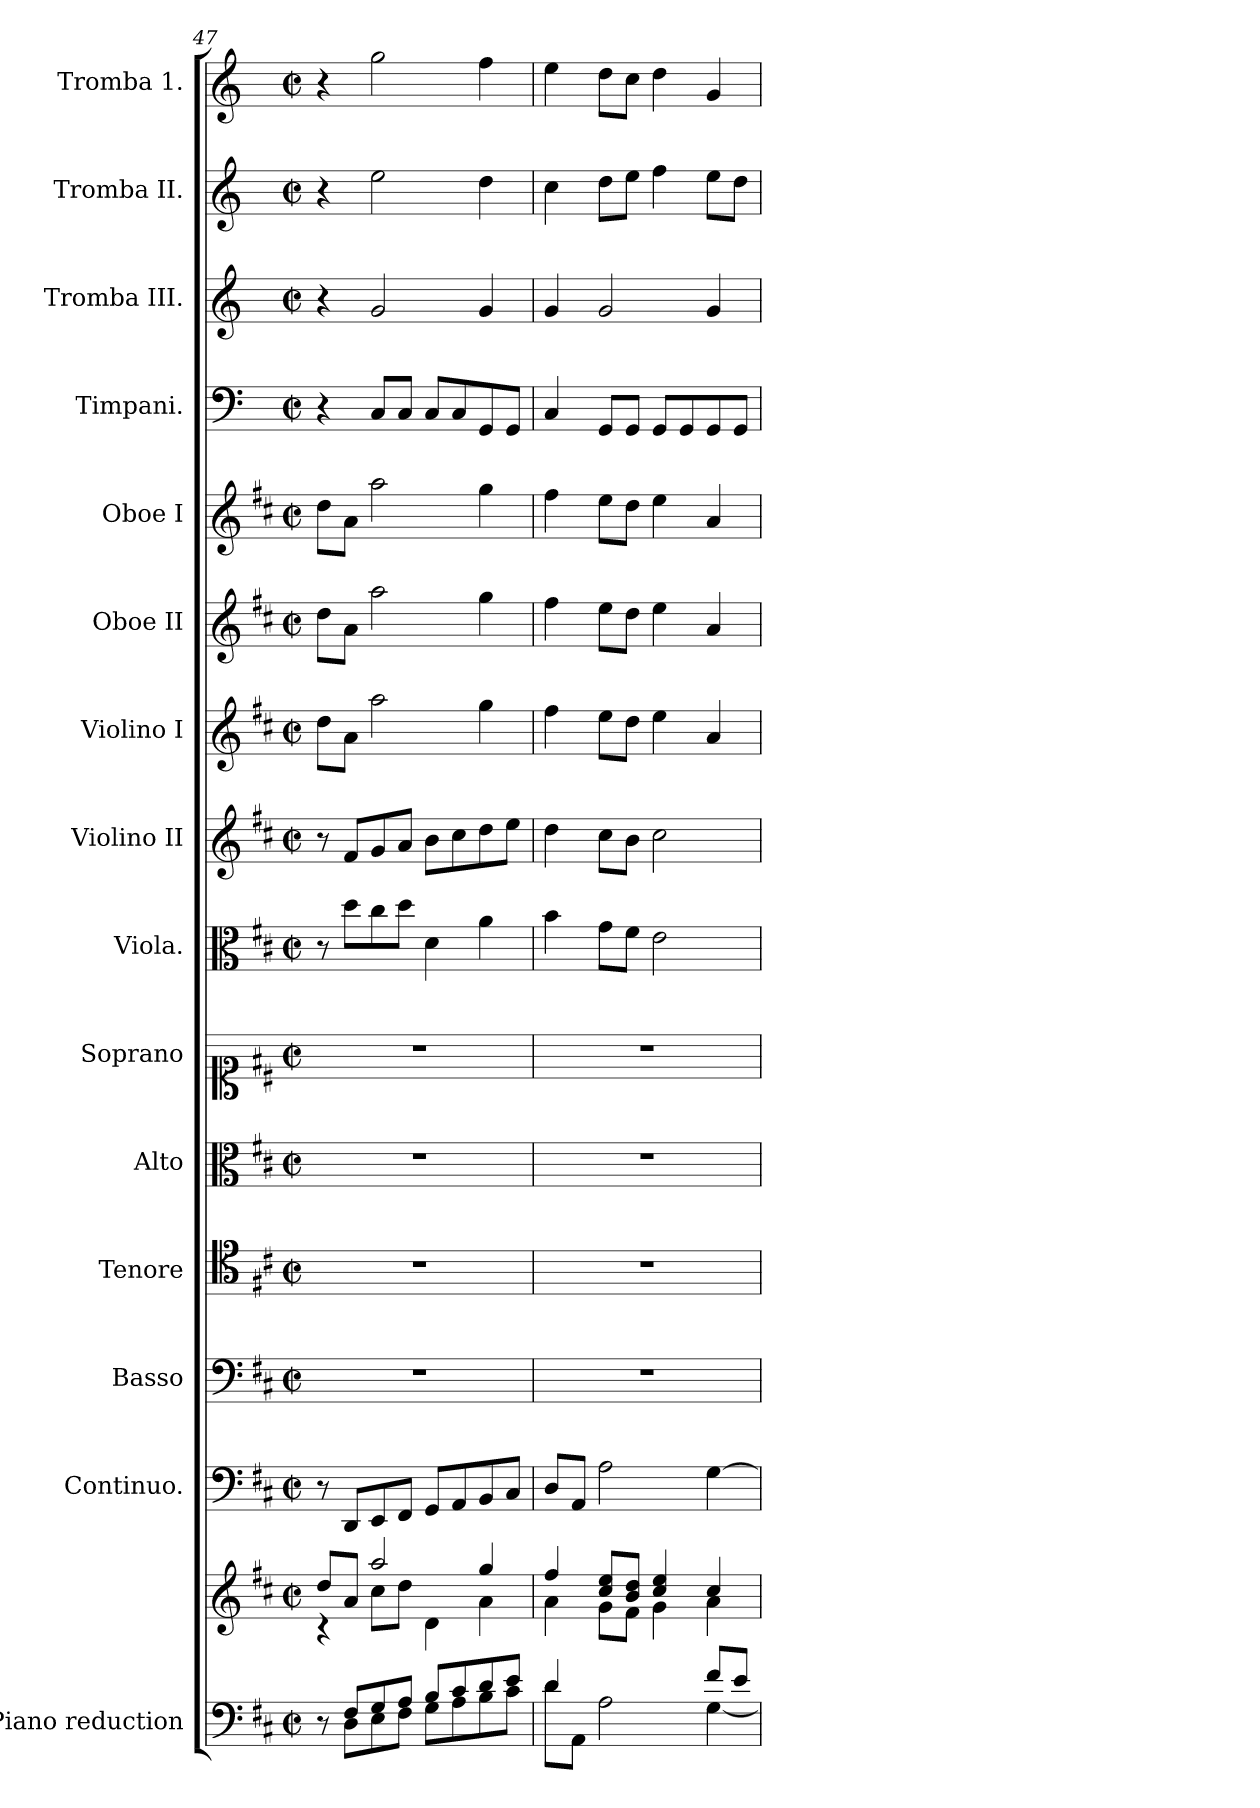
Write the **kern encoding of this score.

**kern	**kern	**kern	**kern	**kern	**kern	**kern	**kern	**kern	**kern	**kern	**kern	**kern	**kern	**kern	**kern
*part15	*part15	*part14	*part13	*part12	*part11	*part10	*part9	*part8	*part7	*part6	*part5	*part4	*part3	*part2	*part1
*staff16	*staff15	*staff14	*staff13	*staff12	*staff11	*staff10	*staff9	*staff8	*staff7	*staff6	*staff5	*staff4	*staff3	*staff2	*staff1
*I"Piano reduction	*	*I"Continuo.	*I"Basso	*I"Tenore	*I"Alto	*I"Soprano	*I"Viola.	*I"Violino II	*I"Violino I	*I"Oboe II	*I"Oboe I	*I"Timpani.	*I"Tromba III.	*I"Tromba II.	*I"Tromba 1.
*I'Pno	*	*	*	*	*	*	*I'Vla	*	*I'Vln	*I'Ob	*I'Ob	*I'Timp	*	*	*
*clefF4	*clefG2	*clefF4	*clefF4	*clefC4	*clefC3	*clefC1	*clefC3	*clefG2	*clefG2	*clefG2	*clefG2	*clefF4	*clefG2	*clefG2	*clefG2
*	*	*	*	*	*	*	*	*	*	*	*	*ITrd-1c-2	*ITrd-1c-2	*ITrd-1c-2	*ITrd-1c-2
*k[f#c#]	*k[f#c#]	*k[f#c#]	*k[f#c#]	*k[f#c#]	*k[f#c#]	*k[f#c#]	*k[f#c#]	*k[f#c#]	*k[f#c#]	*k[f#c#]	*k[f#c#]	*k[f#c#]	*k[f#c#]	*k[f#c#]	*k[f#c#]
*M2/2	*M2/2	*M2/2	*M2/2	*M2/2	*M2/2	*M2/2	*M2/2	*M2/2	*M2/2	*M2/2	*M2/2	*M2/2	*M2/2	*M2/2	*M2/2
*met(c|)	*met(c|)	*met(c|)	*met(c|)	*met(c|)	*met(c|)	*met(c|)	*met(c|)	*met(c|)	*met(c|)	*met(c|)	*met(c|)	*met(c|)	*met(c|)	*met(c|)	*met(c|)
=47	=47	=47	=47	=47	=47	=47	=47	=47	=47	=47	=47	=47	=47	=47	=47
*^	*^	*	*	*	*	*	*	*	*	*	*	*	*	*	*
8r	8ryy	8dd/L	4r	8r	1r	1r	1r	1r	8r	8r	8dd\L	8dd\L	8dd\L	4r	4r	4r	4r
8F#/L	8D\L	8a/J	.	8DD/L	.	.	.	.	8dd\L	8f#/L	8a\J	8a\J	8a\J	.	.	.	.
8G/	8E\	2aa/	8cc#\L	8EE/	.	.	.	.	8cc#\	8g/	2aa\	2aa\	2aa\	8D/L	2a/	2ff#\	2aa\
8A/J	8F#\J	.	8dd\J	8FF#/J	.	.	.	.	8dd\J	8a/J	.	.	.	8D/J	.	.	.
8B/L	8G\L	.	4d\	8GG/L	.	.	.	.	4d\	8b\L	.	.	.	8D/L	.	.	.
8c#/	8A\	.	.	8AA/	.	.	.	.	.	8cc#\	.	.	.	8D/	.	.	.
8d/	8B\	4gg/	4a\	8BB/	.	.	.	.	4a\	8dd\	4gg\	4gg\	4gg\	8AA/	4a/	4ee\	4gg\
8e/J	8c#\J	.	.	8C#/J	.	.	.	.	.	8ee\J	.	.	.	8AA/J	.	.	.
!!LO:PB:g=z
=48	=48	=48	=48	=48	=48	=48	=48	=48	=48	=48	=48	=48	=48	=48	=48	=48	=48
4d/	8d\L	4ff#/	4a\	8D/L	1r	1r	1r	1r	4b\	4dd\	4ff#\	4ff#\	4ff#\	4D/	4a/	4dd\	4ff#\
.	8AA\J	.	.	8AA/J	.	.	.	.	.	.	.	.	.	.	.	.	.
2ryy	2A\	8cc#/ 8ee/L	8g\L	2A\	.	.	.	.	8g\L	8cc#\L	8ee\L	8ee\L	8ee\L	8AA/L	2a/	8ee\L	8ee\L
.	.	8b/ 8dd/J	8f#\J	.	.	.	.	.	8f#\J	8b\J	8dd\J	8dd\J	8dd\J	8AA/J	.	8ff#\J	8dd\J
.	.	4cc#/ 4ee/	4g\	.	.	.	.	.	2e\	2cc#\	4ee\	4ee\	4ee\	8AA/L	.	4gg\	4ee\
.	.	.	.	.	.	.	.	.	.	.	.	.	.	8AA/	.	.	.
8f#/L	[4G\	4cc#/	4a\	[4G\	.	.	.	.	.	.	4a/	4a/	4a/	8AA/	4a/	8ff#\L	4a/
8e/J	.	.	.	.	.	.	.	.	.	.	.	.	.	8AA/J	.	8ee\J	.
*v	*v	*	*	*	*	*	*	*	*	*	*	*	*	*	*	*	*
*	*v	*v	*	*	*	*	*	*	*	*	*	*	*	*	*	*
=	=	=	=	=	=	=	=	=	=	=	=	=	=	=	=
*-	*-	*-	*-	*-	*-	*-	*-	*-	*-	*-	*-	*-	*-	*-	*-
